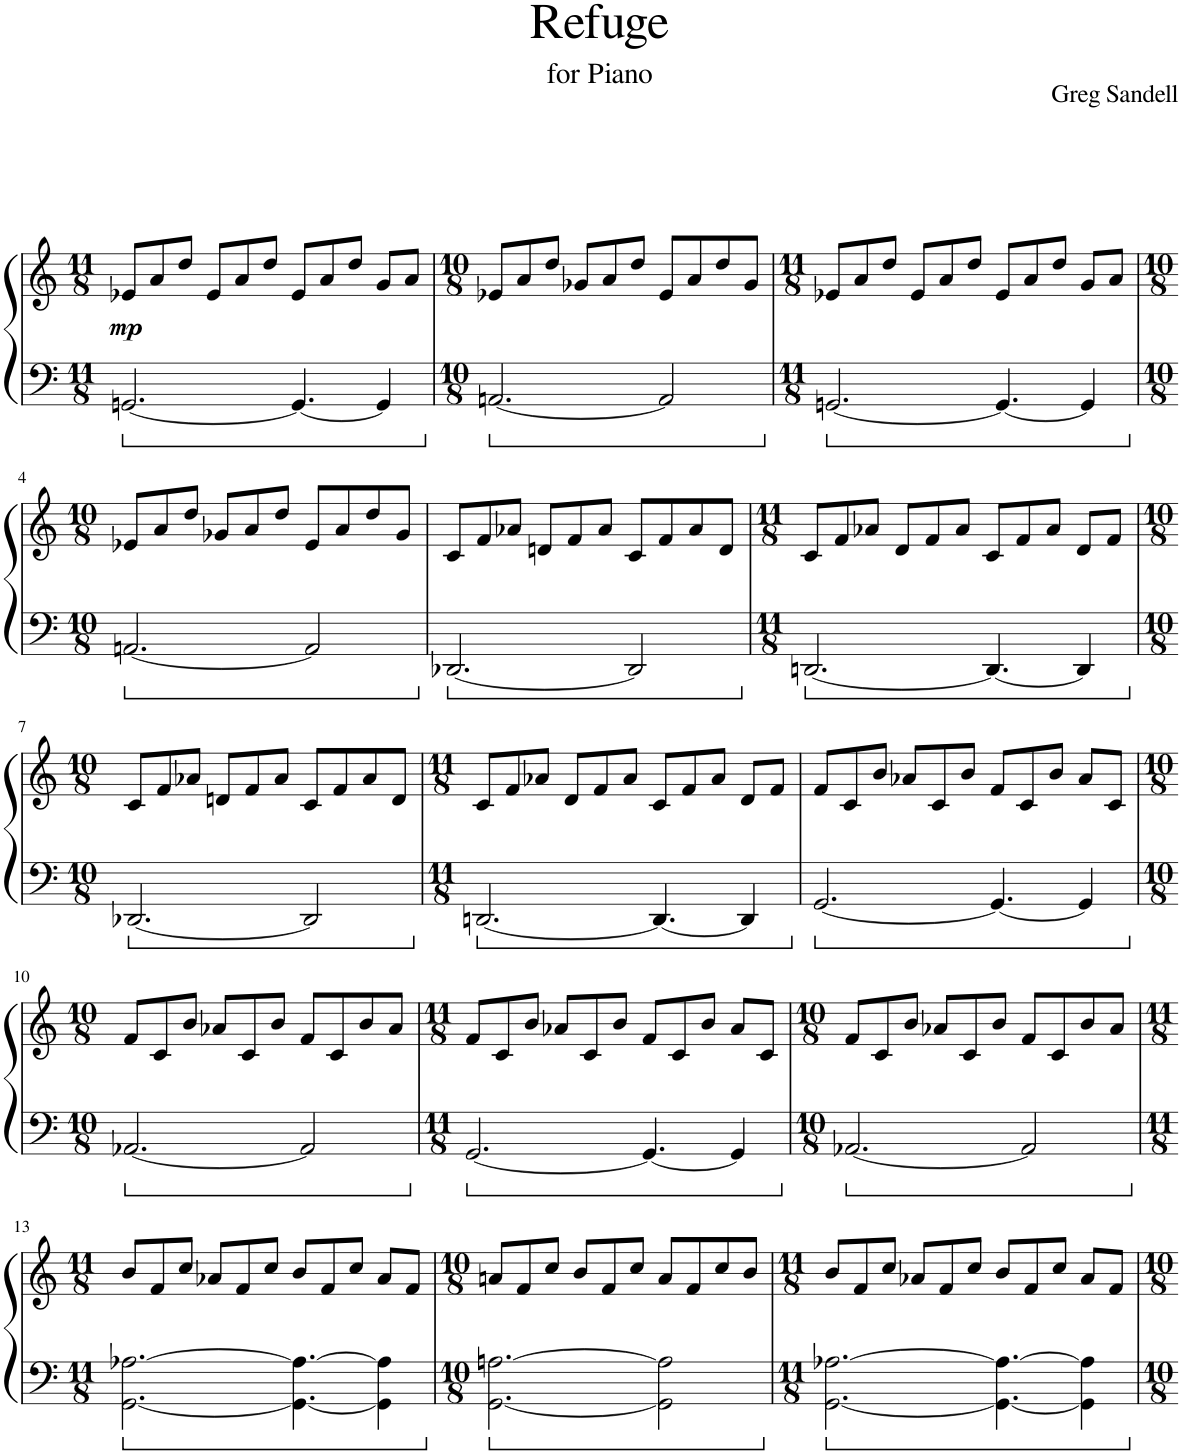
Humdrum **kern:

**kern	**kern	**dynam
*part1	*part1	*part1
*staff2	*staff1	*staff1/2
*I"Piano	*	*
*I'Pno.	*	*
*clefF4	*clefG2	*
*k[]	*k[]	*
*M11/8	*M11/8	*
=1	=1	=1
!	!	!LO:DY:b
[2.GGn/	8e-X/L	mp
.	8a/	.
.	8dd/J	.
.	8e-/L	.
.	8a/	.
.	8dd/J	.
4.GG/_	8e-/L	.
.	8a/	.
.	8dd/J	.
4GG/]	8g/L	.
.	8a/J	.
=2	=2	=2
*M10/8	*M10/8	*
[2.AAn/	8e-X/L	.
.	8a/	.
.	8dd/J	.
.	8g-X/L	.
.	8a/	.
.	8dd/J	.
2AA/]	8e-/L	.
.	8a/	.
.	8dd/	.
.	8g-/J	.
=3	=3	=3
*M11/8	*M11/8	*
[2.GGn/	8e-X/L	.
.	8a/	.
.	8dd/J	.
.	8e-/L	.
.	8a/	.
.	8dd/J	.
4.GG/_	8e-/L	.
.	8a/	.
.	8dd/J	.
4GG/]	8g/L	.
.	8a/J	.
!!LO:LB:g=z
=4	=4	=4
*M10/8	*M10/8	*
[2.AAn/	8e-X/L	.
.	8a/	.
.	8dd/J	.
.	8g-X/L	.
.	8a/	.
.	8dd/J	.
2AA/]	8e-/L	.
.	8a/	.
.	8dd/	.
.	8g-/J	.
=5	=5	=5
[2.DD-X/	8c/L	.
.	8f/	.
.	8a-X/J	.
.	8dn/L	.
.	8f/	.
.	8a-/J	.
2DD-/]	8c/L	.
.	8f/	.
.	8a-/	.
.	8d/J	.
=6	=6	=6
*M11/8	*M11/8	*
[2.DDn/	8c/L	.
.	8f/	.
.	8a-X/J	.
.	8d/L	.
.	8f/	.
.	8a-/J	.
4.DD/_	8c/L	.
.	8f/	.
.	8a-/J	.
4DD/]	8d/L	.
.	8f/J	.
!!LO:LB:g=z
=7	=7	=7
*M10/8	*M10/8	*
[2.DD-X/	8c/L	.
.	8f/	.
.	8a-X/J	.
.	8dn/L	.
.	8f/	.
.	8a-/J	.
2DD-/]	8c/L	.
.	8f/	.
.	8a-/	.
.	8d/J	.
=8	=8	=8
*M11/8	*M11/8	*
[2.DDn/	8c/L	.
.	8f/	.
.	8a-X/J	.
.	8d/L	.
.	8f/	.
.	8a-/J	.
4.DD/_	8c/L	.
.	8f/	.
.	8a-/J	.
4DD/]	8d/L	.
.	8f/J	.
=9	=9	=9
[2.GG/	8f/L	.
.	8c/	.
.	8b/J	.
.	8a-X/L	.
.	8c/	.
.	8b/J	.
4.GG/_	8f/L	.
.	8c/	.
.	8b/J	.
4GG/]	8a-/L	.
.	8c/J	.
!!LO:LB:g=z
=10	=10	=10
*M10/8	*M10/8	*
[2.AA-X/	8f/L	.
.	8c/	.
.	8b/J	.
.	8a-X/L	.
.	8c/	.
.	8b/J	.
2AA-/]	8f/L	.
.	8c/	.
.	8b/	.
.	8a-/J	.
=11	=11	=11
*M11/8	*M11/8	*
[2.GG/	8f/L	.
.	8c/	.
.	8b/J	.
.	8a-X/L	.
.	8c/	.
.	8b/J	.
4.GG/_	8f/L	.
.	8c/	.
.	8b/J	.
4GG/]	8a-/L	.
.	8c/J	.
=12	=12	=12
*M10/8	*M10/8	*
[2.AA-X/	8f/L	.
.	8c/	.
.	8b/J	.
.	8a-X/L	.
.	8c/	.
.	8b/J	.
2AA-/]	8f/L	.
.	8c/	.
.	8b/	.
.	8a-/J	.
!!LO:LB:g=z
=13	=13	=13
*M11/8	*M11/8	*
[2.GG\ [2.A-X\	8b/L	.
.	8f/	.
.	8cc/J	.
.	8a-X/L	.
.	8f/	.
.	8cc/J	.
4.GG\_ 4.A-\_	8b/L	.
.	8f/	.
.	8cc/J	.
4GG\] 4A-\]	8a-/L	.
.	8f/J	.
=14	=14	=14
*M10/8	*M10/8	*
[2.GG\ [2.An\	8an/L	.
.	8f/	.
.	8cc/J	.
.	8b/L	.
.	8f/	.
.	8cc/J	.
2GG\] 2A\]	8a/L	.
.	8f/	.
.	8cc/	.
.	8b/J	.
=15	=15	=15
*M11/8	*M11/8	*
[2.GG\ [2.A-X\	8b/L	.
.	8f/	.
.	8cc/J	.
.	8a-X/L	.
.	8f/	.
.	8cc/J	.
4.GG\_ 4.A-\_	8b/L	.
.	8f/	.
.	8cc/J	.
4GG\] 4A-\]	8a-/L	.
.	8f/J	.
=	=	=
*-	*-	*-
